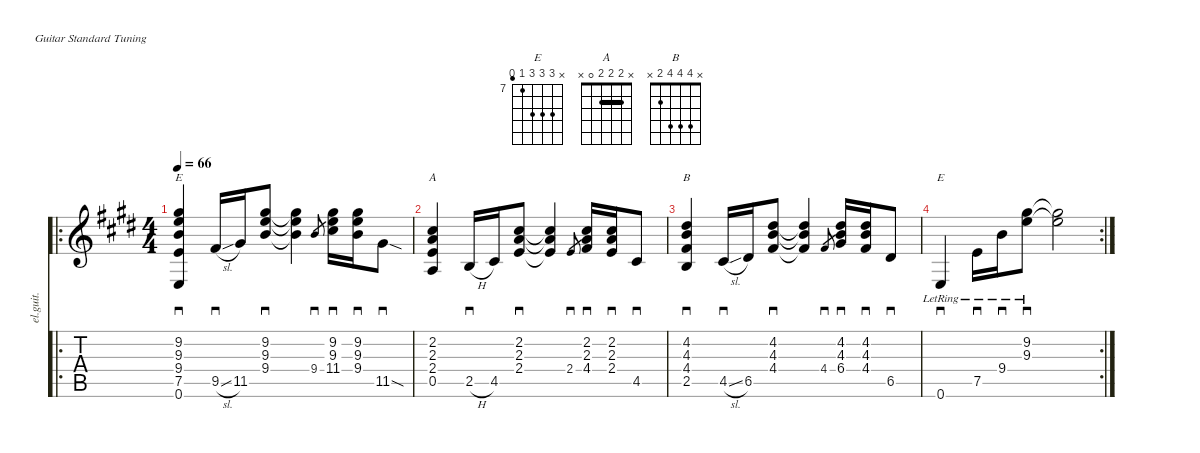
\defaultSystemsLayout 4
\hideDynamics
\bracketExtendMode nobrackets
\track ("Override Guitar" "el.guit.") {defaultSystemsLayout 4 instrument electricguitarclean}
\staff {score tabs}
\tuning (E4 B3 G3 D3 A2 E2)
\chord ("E" x 9 9 9 7 6) {firstfret 7 showfingering false}
\chord ("A" x 2 2 2 0 x) {showfingering false barre (2 2)}
\chord ("B" x 4 4 4 2 x) {showfingering false}
\ro
\ts (4 4)
\beaming (8 2 2 2 2)
\tempo 66
\clef g2
\ks e
(0.6{acc forcenatural} 7.5{acc forcenatural} 9.4{acc forcenatural} 9.3{acc forcenatural} 9.2{acc #}).4{sd ch "E" dy mf instrument electricguitarclean beam Up} 9.5{sl acc #}.16{sd beam Up} 11.5{acc #}.16{beam Up} (9.4{acc forcenatural} 9.3{acc forcenatural} 9.2{acc #}).8{sd beam Up} (9.4{t acc forcenatural} 9.3{t acc forcenatural} 9.2{t acc #}).4{beam Down} 9.4{acc forcenatural}.8{sd gr beam Up} (11.4{acc #} 9.3{acc forcenatural} 9.2{acc #}).16{sd beam Down} (9.4{acc forcenatural} 9.3{acc forcenatural} 9.2{acc #}).16{sd beam Down} 11.5{sod acc #}.8{sd beam Down} |
(0.5{acc forcenatural} 2.4{acc forcenatural} 2.3{acc forcenatural} 2.2{acc #}).4{ch "A" beam Up} 2.5{h acc forcenatural}.16{sd beam Up} 4.5{acc #}.16{beam Up} (2.4{acc forcenatural} 2.3{acc forcenatural} 2.2{acc #}).8{sd beam Up} (2.4{t acc forcenatural} 2.3{t acc forcenatural} 2.2{t acc #}).4{beam Up} 2.4{acc forcenatural}.8{sd gr beam Up} (4.4{acc #} 2.3{acc forcenatural} 2.2{acc #}).16{sd beam Up} (2.4{acc forcenatural} 2.3{acc forcenatural} 2.2{acc #}).16{sd beam Up} 4.5{acc #}.8{sd beam Up} |
(2.5{acc forcenatural} 4.4{acc #} 4.3{acc forcenatural} 4.2{acc #}).4{sd ch "B" beam Up} 4.5{sl acc #}.16{sd beam Up} 6.5{acc #}.16{beam Up} (4.4{acc #} 4.3{acc forcenatural} 4.2{acc #}).8{sd beam Up} (4.4{t acc #} 4.3{t acc forcenatural} 4.2{t acc #}).4{beam Up} 4.4{acc #}.8{sd gr beam Up} (6.4{acc #} 4.3{acc forcenatural} 4.2{acc #}).16{sd beam Up} (4.4{acc #} 4.3{acc forcenatural} 4.2{acc #}).16{sd beam Up} 6.5{acc #}.8{sd beam Up} |
\rc 2
0.6{lr acc forcenatural}.4{sd ch "E" beam Up} 7.5{lr acc forcenatural}.16{sd beam Down} 9.4{lr acc forcenatural}.16{sd beam Down} (9.3{lr acc forcenatural} 9.2{lr acc #}).8{sd beam Down} (9.3{t acc forcenatural} 9.2{t acc #}).2{beam Down}
